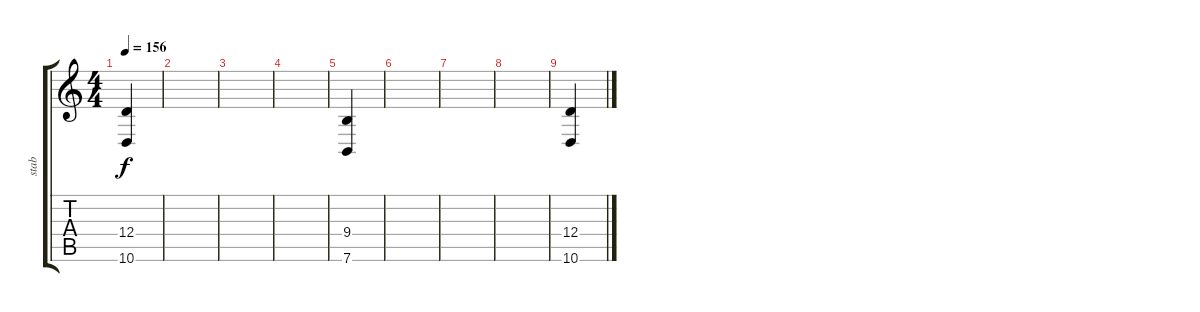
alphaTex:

\track ("stab" "stab") {instrument orchestrahit}
\staff {score tabs}
\tuning (E4 B3 G3 D3 A2 E2) {hide}
\ts (4 4)
\tempo 156
\clef g2
\ks c
(12.4 10.6).4{dy f} |
|
|
|
(9.4 7.6).4 |
|
|
|
(12.4 10.6).4
